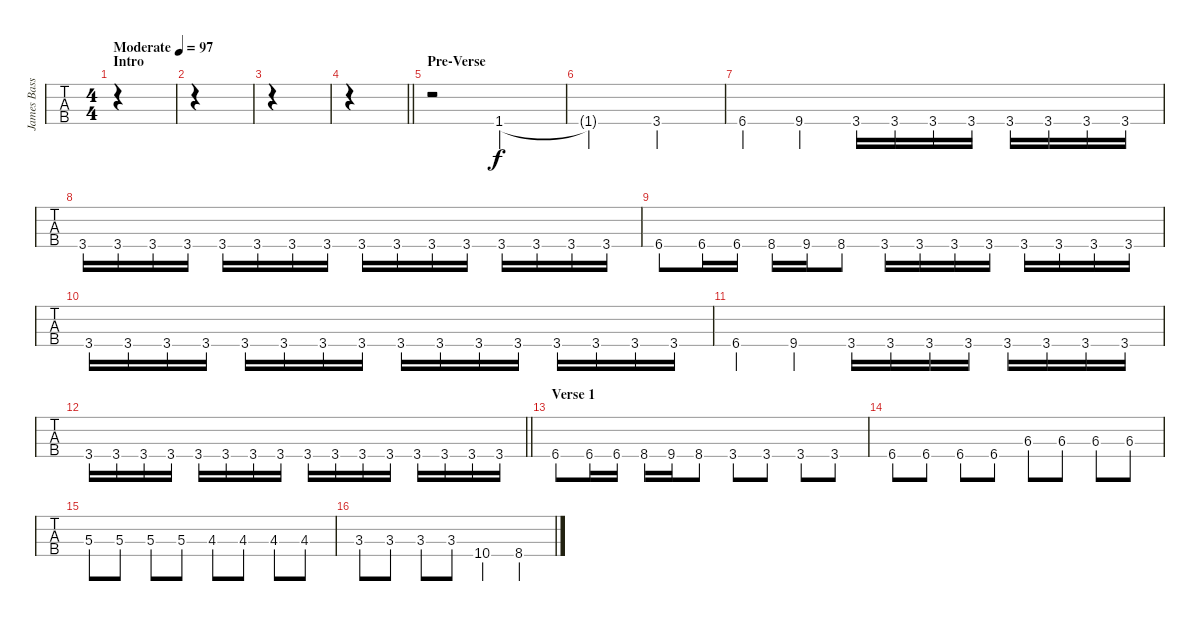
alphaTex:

\track ("James Bass" "James Bass") {instrument electricbassfinger}
\staff {tabs}
\tuning (G2 D2 A1 D1) {hide}
\ts (4 4)
\section ("" "Intro")
\tempo (97 "Moderate")
\clef f4
\ks c
|
|
|
\barLineRight lightlight
|
\section ("" "Pre-Verse")
r.2 1.4.2 |
1.4{t}.2 3.4.2 |
6.4.4 9.4.4 3.4.16 3.4.16 3.4.16 3.4.16 3.4.16 3.4.16 3.4.16 3.4.16 |
3.4.16 3.4.16 3.4.16 3.4.16 3.4.16 3.4.16 3.4.16 3.4.16 3.4.16 3.4.16 3.4.16 3.4.16 3.4.16 3.4.16 3.4.16 3.4.16 |
6.4.8 6.4.16 6.4.16 8.4.16 9.4.16 8.4.8 3.4.16 3.4.16 3.4.16 3.4.16 3.4.16 3.4.16 3.4.16 3.4.16 |
3.4.16 3.4.16 3.4.16 3.4.16 3.4.16 3.4.16 3.4.16 3.4.16 3.4.16 3.4.16 3.4.16 3.4.16 3.4.16 3.4.16 3.4.16 3.4.16 |
6.4.4 9.4.4 3.4.16 3.4.16 3.4.16 3.4.16 3.4.16 3.4.16 3.4.16 3.4.16 |
\barLineRight lightlight
3.4.16 3.4.16 3.4.16 3.4.16 3.4.16 3.4.16 3.4.16 3.4.16 3.4.16 3.4.16 3.4.16 3.4.16 3.4.16 3.4.16 3.4.16 3.4.16 |
\section ("" "Verse 1")
6.4.8 6.4.16 6.4.16 8.4.16 9.4.16 8.4.8 3.4.8 3.4.8 3.4.8 3.4.8 |
6.4.8 6.4.8 6.4.8 6.4.8 6.3.8 6.3.8 6.3.8 6.3.8 |
5.3.8 5.3.8 5.3.8 5.3.8 4.3.8 4.3.8 4.3.8 4.3.8 |
3.3.8 3.3.8 3.3.8 3.3.8 10.4.4 8.4.4
